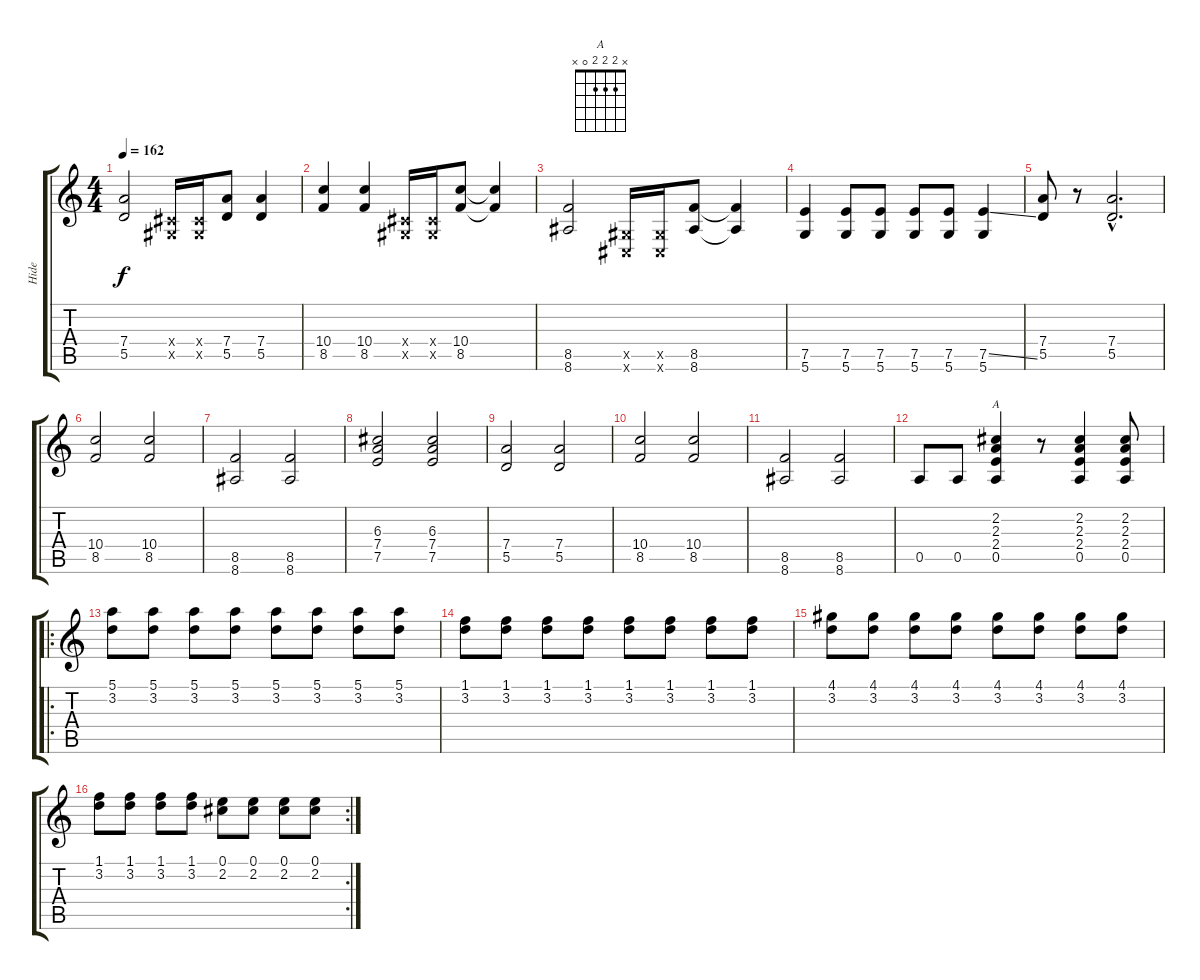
\track ("Hide" "Hide") {instrument distortionguitar}
\staff {score tabs}
\tuning (E4 B3 G3 D3 A2 D2) {hide}
\chord ("A" x 2 2 2 0 x)
\ts (4 4)
\tempo 162
\clef g2
\ks c
(7.4 5.5).2{dy f} (-1.4{x} -1.5{x}).16 (-1.4{x} -1.5{x}).16 (7.4 5.5).8 (7.4 5.5).4 |
(10.4 8.5).4 (10.4 8.5).4 (-1.4{x} -1.5{x}).16 (-1.4{x} -1.5{x}).16 (10.4 8.5).8 (10.4{t} 8.5{t}).4 |
(8.5 8.6).2 (-1.5{x} -1.6{x}).16 (-1.5{x} -1.6{x}).16 (8.5 8.6).8 (8.5{t} 8.6{t}).4 |
(7.5 5.6).4 (7.5 5.6).8 (7.5 5.6).8 (7.5 5.6).8 (7.5 5.6).8 (7.5{ss} 5.6).4 |
(7.4 5.5).8 r.8 (7.4{hac} 5.5{hac}).2{d} |
(10.4 8.5).2 (10.4 8.5).2 |
(8.5 8.6).2 (8.5 8.6).2 |
(6.3 7.4 7.5).2 (6.3 7.4 7.5).2 |
(7.4 5.5).2 (7.4 5.5).2 |
(10.4 8.5).2 (10.4 8.5).2 |
(8.5 8.6).2 (8.5 8.6).2 |
0.5.8 0.5.8 (2.2 2.3 2.4 0.5).4{ch "A"} r.8 (2.2 2.3 2.4 0.5).4 (2.2 2.3 2.4 0.5).8 |
\ro
(5.1 3.2).8{instrument clavinet} (5.1 3.2).8 (5.1 3.2).8 (5.1 3.2).8 (5.1 3.2).8 (5.1 3.2).8 (5.1 3.2).8 (5.1 3.2).8 |
(1.1 3.2).8 (1.1 3.2).8 (1.1 3.2).8 (1.1 3.2).8 (1.1 3.2).8 (1.1 3.2).8 (1.1 3.2).8 (1.1 3.2).8 |
(4.1 3.2).8 (4.1 3.2).8 (4.1 3.2).8 (4.1 3.2).8 (4.1 3.2).8 (4.1 3.2).8 (4.1 3.2).8 (4.1 3.2).8 |
\rc 2
(1.1 3.2).8 (1.1 3.2).8 (1.1 3.2).8 (1.1 3.2).8 (0.1 2.2).8 (0.1 2.2).8 (0.1 2.2).8 (0.1 2.2).8
